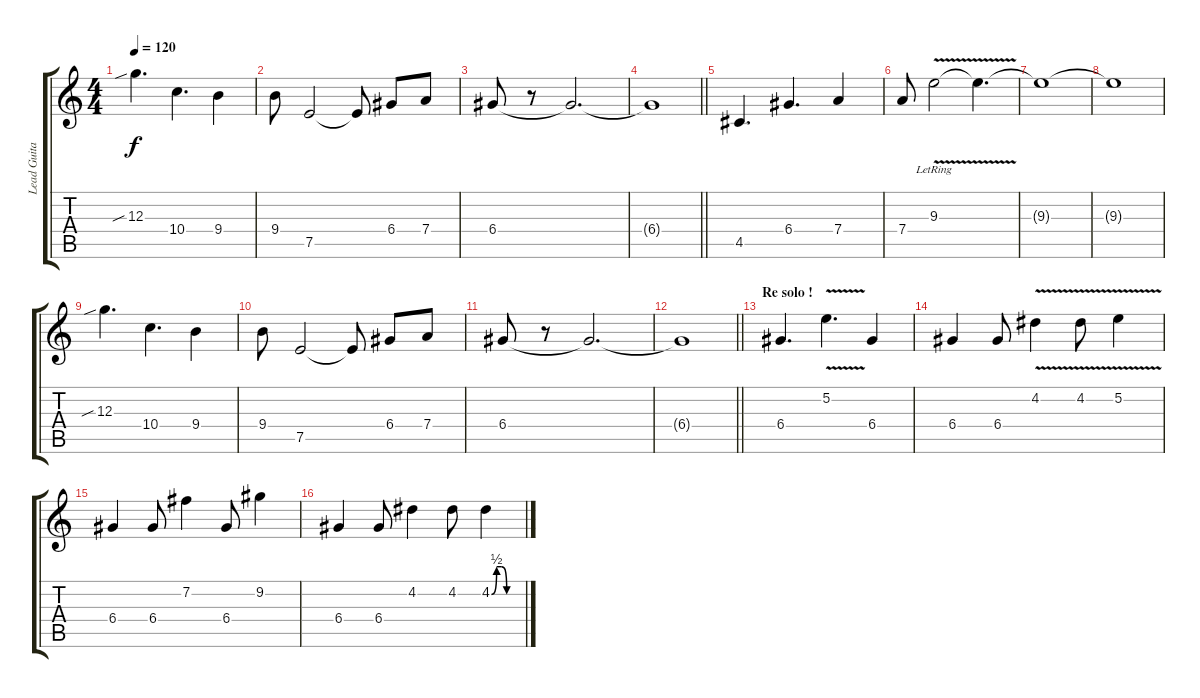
\track ("Lead Guitar - Solo/Lo" "Lead Guita") {instrument overdrivenguitar}
\staff {score tabs}
\tuning (E4 B3 G3 D3 A2 E2) {hide}
\ts (4 4)
\tempo 120
\clef g2
\ks c
12.3{sib}.4{d dy f} 10.4.4{d} 9.4.4 |
9.4.8 7.5.2 7.5{t}.8 6.4.8 7.4.8 |
6.4.8 r.8 6.4{t}.2{d} |
\barLineRight lightlight
6.4{t}.1 |
4.5.4{d} 6.4.4{d} 7.4.4 |
7.4.8 9.3{v lr}.2 9.3{t}.4{d} |
9.3{t}.1 |
9.3{t}.1 |
12.3{sib}.4{d} 10.4.4{d} 9.4.4 |
9.4.8 7.5.2 7.5{t}.8 6.4.8 7.4.8 |
6.4.8 r.8 6.4{t}.2{d} |
\barLineRight lightlight
6.4{t}.1 |
\section ("" "Re solo !")
6.4.4{d} 5.2{v}.4{d} 6.4.4 |
6.4.4 6.4.8 4.2{v}.4 4.2{v}.8 5.2{v}.4 |
6.4.4 6.4.8 7.2.4 6.4.8 9.2.4 |
6.4.4 6.4.8 4.2.4 4.2.8 4.2{be (custom 0 0 10 2 20 2 30 0 60 0)}.4
